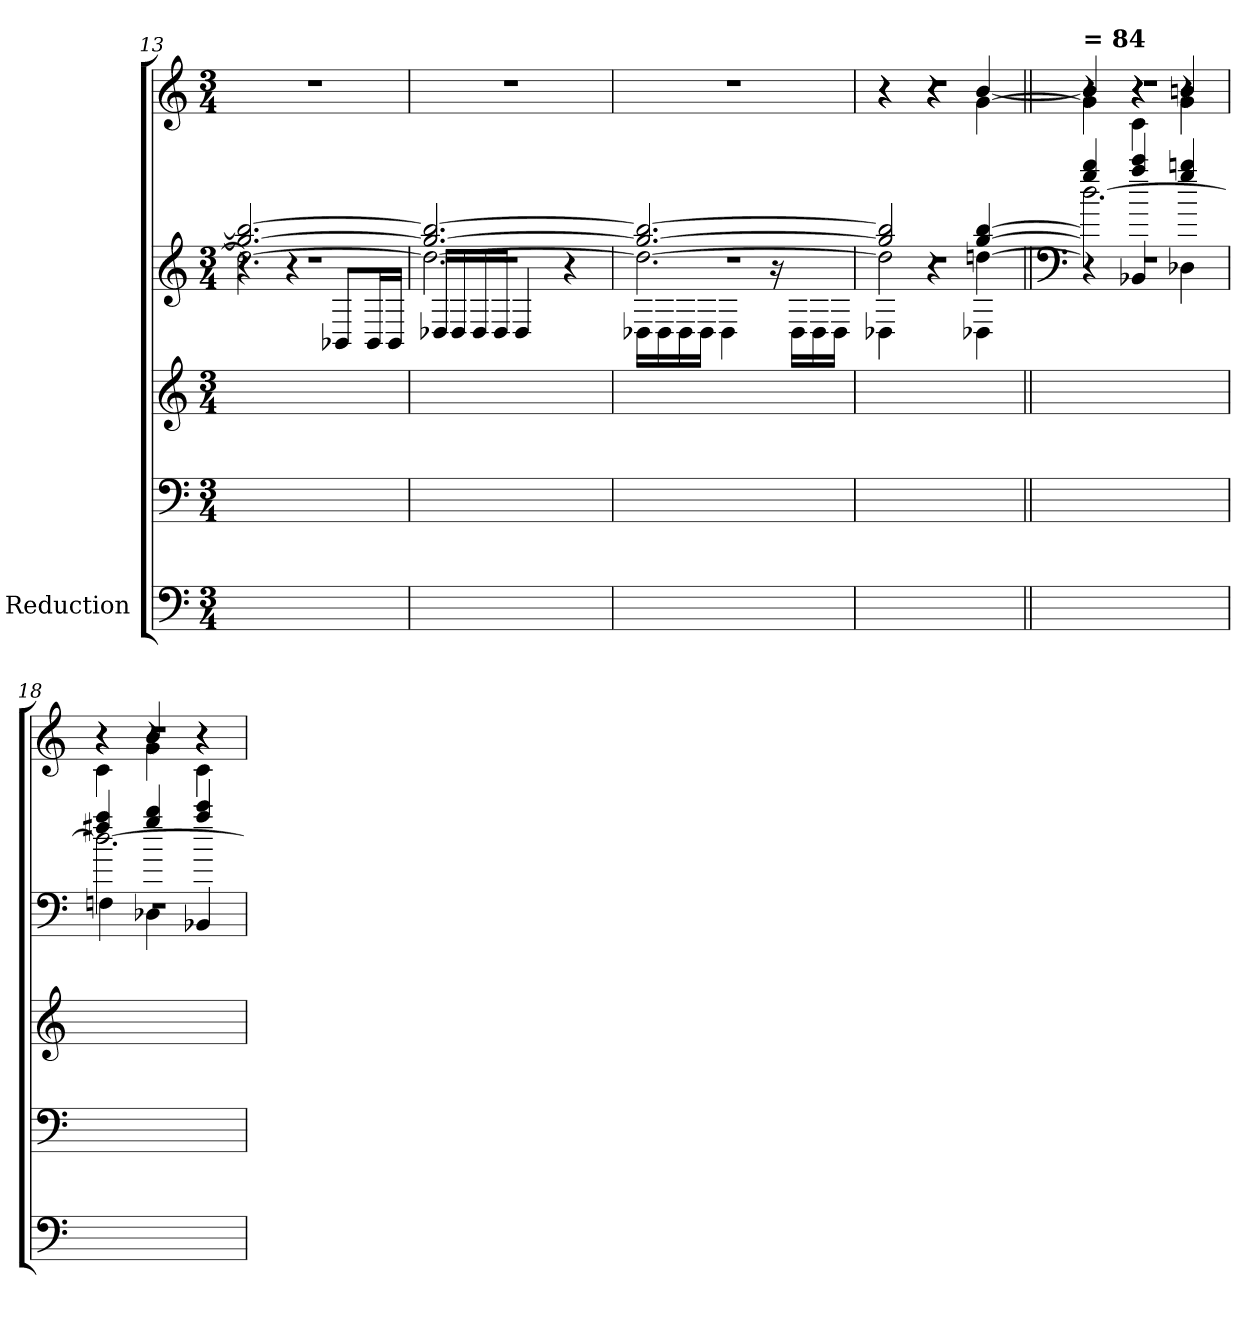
**kern	**kern	**kern	**kern	**kern
*part1	*part1	*part1	*part1	*part1
*staff5	*staff4	*staff3	*staff2	*staff1
*I"Reduction	*	*	*	*
*clefF4	*clefF4	*clefG2	*clefG2	*clefG2
*k[]	*k[]	*k[]	*k[]	*k[]
*M3/4	*M3/4	*M3/4	*M3/4	*M3/4
=13	=13	=13	=13	=13
*	*	*	*^	*^
*	*	*	*	*^	*	*^
*	*	*	*	*	*^	*	*	*
!	!	!	!	!	!	!LO:N:vis=1	!LO:N:vis=1	!LO:N:vis=1	!LO:N:vis=1
2.ryy	2.ryy	2.ryy	2.dd\_	4r	2.bb/_ 2.gg/_	2.r	2.r	2.r	2.r
.	.	.	.	4r	.	.	.	.	.
.	.	.	.	8BB-X/L	.	.	.	.	.
.	.	.	.	16BB-/L	.	.	.	.	.
.	.	.	.	16BB-/JJ	.	.	.	.	.
=14	=14	=14	=14	=14	=14	=14	=14	=14	=14
!	!	!	!	!	!	!LO:N:vis=1	!LO:N:vis=1	!LO:N:vis=1	!LO:N:vis=1
2.ryy	2.ryy	2.ryy	2.dd\_	16D-X/LL	2.bb/_ 2.gg/_	2.r	2.r	2.r	2.r
.	.	.	.	16D-/	.	.	.	.	.
.	.	.	.	16D-/	.	.	.	.	.
.	.	.	.	16D-/JJ	.	.	.	.	.
.	.	.	.	4D-/	.	.	.	.	.
.	.	.	.	4r	.	.	.	.	.
=15	=15	=15	=15	=15	=15	=15	=15	=15	=15
!	!	!	!	!	!	!LO:N:vis=1	!LO:N:vis=1	!LO:N:vis=1	!LO:N:vis=1
2.ryy	2.ryy	2.ryy	2.dd\_	16D-X\LL	2.bb/_ 2.gg/_	2.r	2.r	2.r	2.r
.	.	.	.	16D-\	.	.	.	.	.
.	.	.	.	16D-\	.	.	.	.	.
.	.	.	.	16D-\JJ	.	.	.	.	.
.	.	.	.	4D-\	.	.	.	.	.
.	.	.	.	16r	.	.	.	.	.
.	.	.	.	16D-\LL	.	.	.	.	.
.	.	.	.	16D-\	.	.	.	.	.
.	.	.	.	16D-\JJ	.	.	.	.	.
=16	=16	=16	=16	=16	=16	=16	=16	=16	=16
*	*	*	*	*	*	*	*	*	*^
!	!	!	!	!	!	!LO:N:vis=1	!LO:N:vis=1	!	!	!LO:N:vis=1
2.ryy	2.ryy	2.ryy	2dd\]	4D-X\	2bb/] 2gg/]	2.r	2.r	4r	4r	2.r
.	.	.	.	4r	.	.	.	4r	4r	.
.	.	.	[4ddn\	4D-X\	[4bb/ [4gg/	.	.	[4b/	[4g\	.
=17||	=17||	=17||	=17||	=17||	=17||	=17||	=17||	=17||	=17||	=17||
*	*	*	*clefF4	*	*	*	*	*	*	*
*	*	*	*	*	*	*	*MM84	*	*	*
!	!	!	!	!	!	!	!LO:TX:a:B:t== 84	!	!	!
!	!	!	!	!	!	!LO:N:vis=1	!LO:N:vis=1	!	!	!
2.ryy	2.ryy	2.ryy	2.dd\_	4r	4bb/] 4gg/]	2.r	2.r	4b/]	4g\]	4r
.	.	.	.	4BB-X/	4ccc/ 4aa/	.	.	4r	4r	4c\
.	.	.	.	4D-X\	4bbn/ 4gg/	.	.	4bn/	4g\	4r
=18	=18	=18	=18	=18	=18	=18	=18	=18	=18	=18
!	!	!	!	!	!	!LO:N:vis=1	!LO:N:vis=1	!	!	!
2.ryy	2.ryy	2.ryy	2.dd\_	4Fn\	4aa/ 4ff#X/	2.r	2.r	4r	4r	4c\
.	.	.	.	4D-X\	4bb/ 4gg/	.	.	4b/	4g\	4r
.	.	.	.	4BB-X/	4ccc/ 4aa/	.	.	4r	4r	4c\
*	*	*	*v	*v	*v	*v	*	*	*	*
*	*	*	*	*v	*v	*v	*v
=	=	=	=	=
*-	*-	*-	*-	*-
